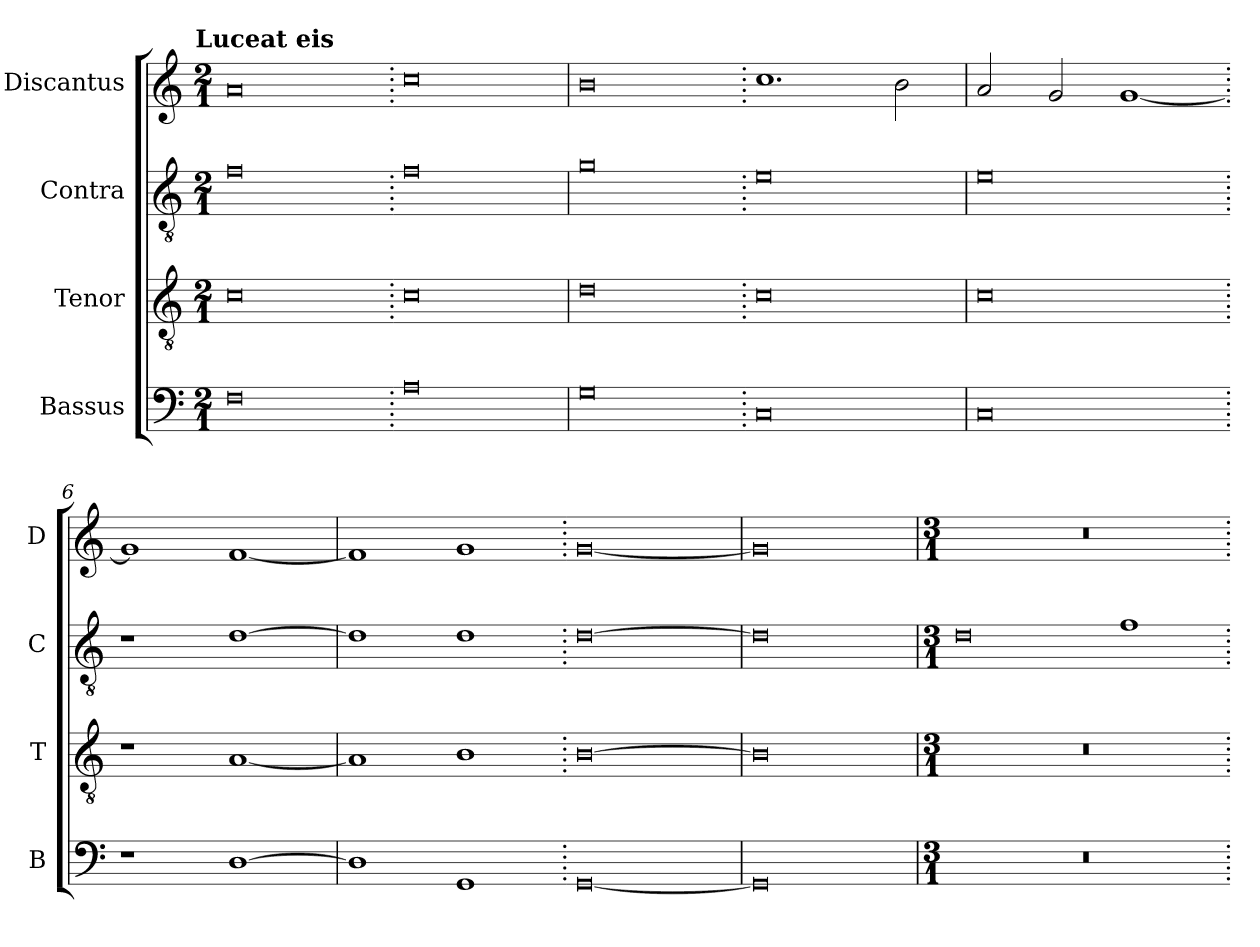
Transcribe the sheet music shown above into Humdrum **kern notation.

**kern	**kern	**kern	**kern
*part4	*part3	*part2	*part1
*staff4	*staff3	*staff2	*staff1
*I"Bassus	*I"Tenor	*I"Contra	*I"Discantus
*I'B	*I'T	*I'C	*I'D
*clefF4	*clefGv2	*clefGv2	*clefG2
*k[]	*k[]	*k[]	*k[]
!!LO:TX:omd:t=Luceat eis
*M2/1	*M2/1	*M2/1	*M2/1
=1	=1	=1	=1
0F	0c	0f	0a
=2.	=2.	=2.	=2.
0A	0c	0f	0cc
=3	=3	=3	=3
0G	0d	0g	0b
=4.	=4.	=4.	=4.
0C	0c	0e	1.cc
.	.	.	2b\
=5	=5	=5	=5
0C	0c	0e	2a/
.	.	.	2g/
.	.	.	[1g
=6.	=6.	=6.	=6.
1r	1r	1r	1g]
[1D	[1A	[1d	[1f
=7	=7	=7	=7
1D]	1A]	1d]	1f]
1GG	1B	1d	1g
=8.	=8.	=8.	=8.
[0GG	[0B	[0d	[0g
=	=	=	=
0GG]	0B]	0d]	0g]
=9	=9	=9	=9
*M3/1	*M3/1	*M3/1	*M3/1
0.r	0.r	0d	0.r
.	.	1f	.
=.	=.	=.	=.
*-	*-	*-	*-
